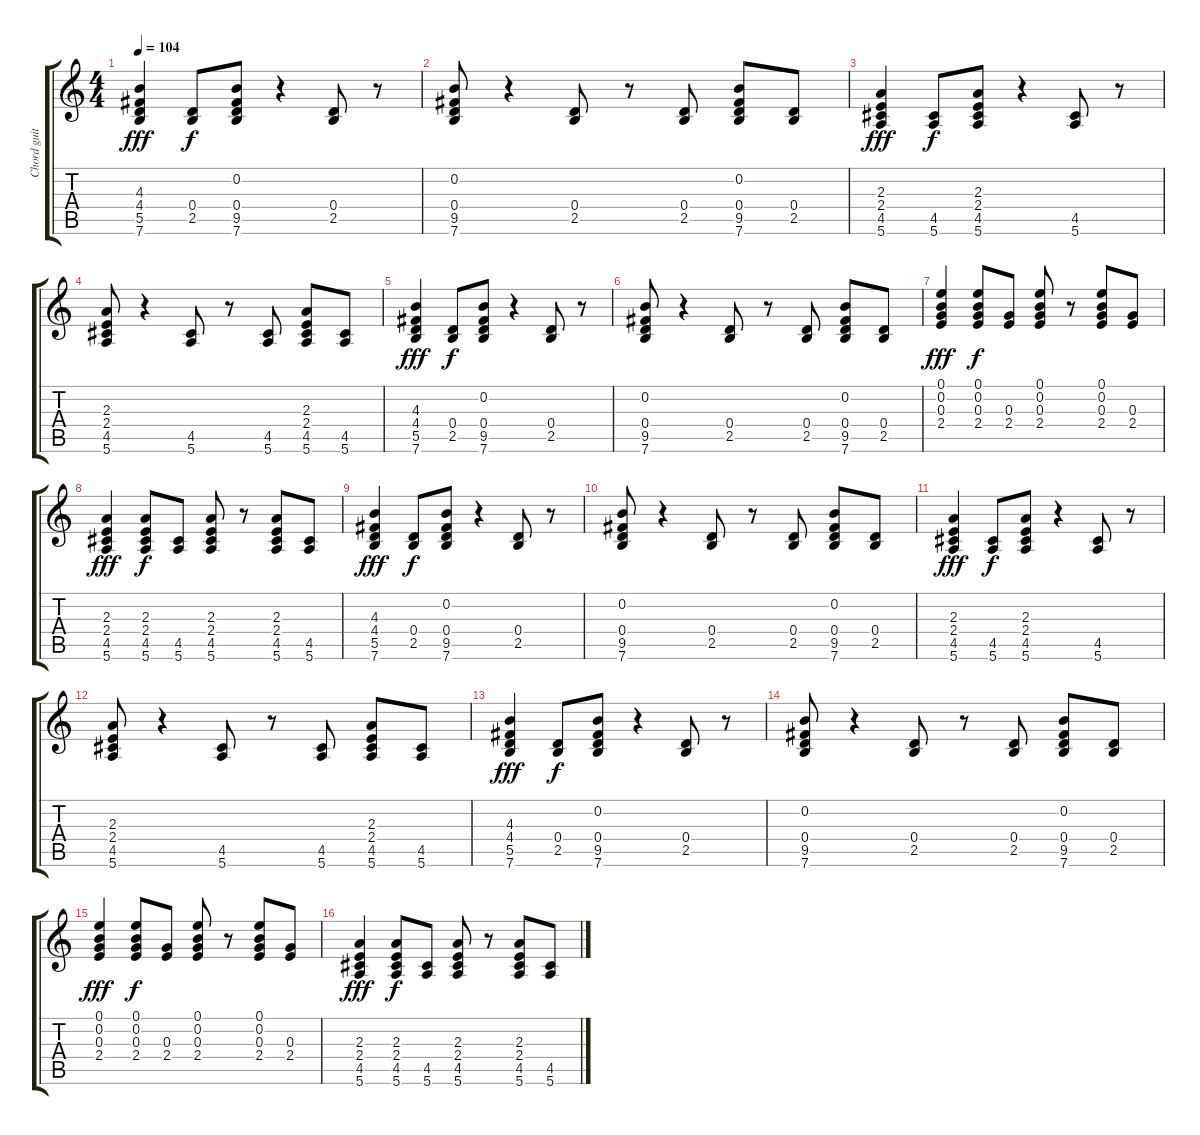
\track ("Chord guitar" "Chord guit") {instrument acousticguitarsteel}
\staff {score tabs}
\tuning (E4 B3 G3 D3 A2 E2) {hide}
\ts (4 4)
\tempo 104
\clef g2
\ks c
(4.3 4.4 5.5 7.6).4{dy fff} (0.4 2.5).8{dy f} (0.2 0.4 9.5 7.6).8 r.4 (0.4 2.5).8 r.8 |
(0.2 0.4 9.5 7.6).8 r.4 (0.4 2.5).8 r.8 (0.4 2.5).8 (0.2 0.4 9.5 7.6).8 (0.4 2.5).8 |
(2.3 2.4 4.5 5.6).4{dy fff} (4.5 5.6).8{dy f} (2.3 2.4 4.5 5.6).8 r.4 (4.5 5.6).8 r.8 |
(2.3 2.4 4.5 5.6).8 r.4 (4.5 5.6).8 r.8 (4.5 5.6).8 (2.3 2.4 4.5 5.6).8 (4.5 5.6).8 |
(4.3 4.4 5.5 7.6).4{dy fff} (0.4 2.5).8{dy f} (0.2 0.4 9.5 7.6).8 r.4 (0.4 2.5).8 r.8 |
(0.2 0.4 9.5 7.6).8 r.4 (0.4 2.5).8 r.8 (0.4 2.5).8 (0.2 0.4 9.5 7.6).8 (0.4 2.5).8 |
(0.1 0.2 0.3 2.4).4{dy fff} (0.1 0.2 0.3 2.4).8{dy f} (0.3 2.4).8 (0.1 0.2 0.3 2.4).8 r.8 (0.1 0.2 0.3 2.4).8 (0.3 2.4).8 |
(2.3 2.4 4.5 5.6).4{dy fff} (2.3 2.4 4.5 5.6).8{dy f} (4.5 5.6).8 (2.3 2.4 4.5 5.6).8 r.8 (2.3 2.4 4.5 5.6).8 (4.5 5.6).8 |
(4.3 4.4 5.5 7.6).4{dy fff} (0.4 2.5).8{dy f} (0.2 0.4 9.5 7.6).8 r.4 (0.4 2.5).8 r.8 |
(0.2 0.4 9.5 7.6).8 r.4 (0.4 2.5).8 r.8 (0.4 2.5).8 (0.2 0.4 9.5 7.6).8 (0.4 2.5).8 |
(2.3 2.4 4.5 5.6).4{dy fff} (4.5 5.6).8{dy f} (2.3 2.4 4.5 5.6).8 r.4 (4.5 5.6).8 r.8 |
(2.3 2.4 4.5 5.6).8 r.4 (4.5 5.6).8 r.8 (4.5 5.6).8 (2.3 2.4 4.5 5.6).8 (4.5 5.6).8 |
(4.3 4.4 5.5 7.6).4{dy fff} (0.4 2.5).8{dy f} (0.2 0.4 9.5 7.6).8 r.4 (0.4 2.5).8 r.8 |
(0.2 0.4 9.5 7.6).8 r.4 (0.4 2.5).8 r.8 (0.4 2.5).8 (0.2 0.4 9.5 7.6).8 (0.4 2.5).8 |
(0.1 0.2 0.3 2.4).4{dy fff} (0.1 0.2 0.3 2.4).8{dy f} (0.3 2.4).8 (0.1 0.2 0.3 2.4).8 r.8 (0.1 0.2 0.3 2.4).8 (0.3 2.4).8 |
(2.3 2.4 4.5 5.6).4{dy fff} (2.3 2.4 4.5 5.6).8{dy f} (4.5 5.6).8 (2.3 2.4 4.5 5.6).8 r.8 (2.3 2.4 4.5 5.6).8 (4.5 5.6).8
